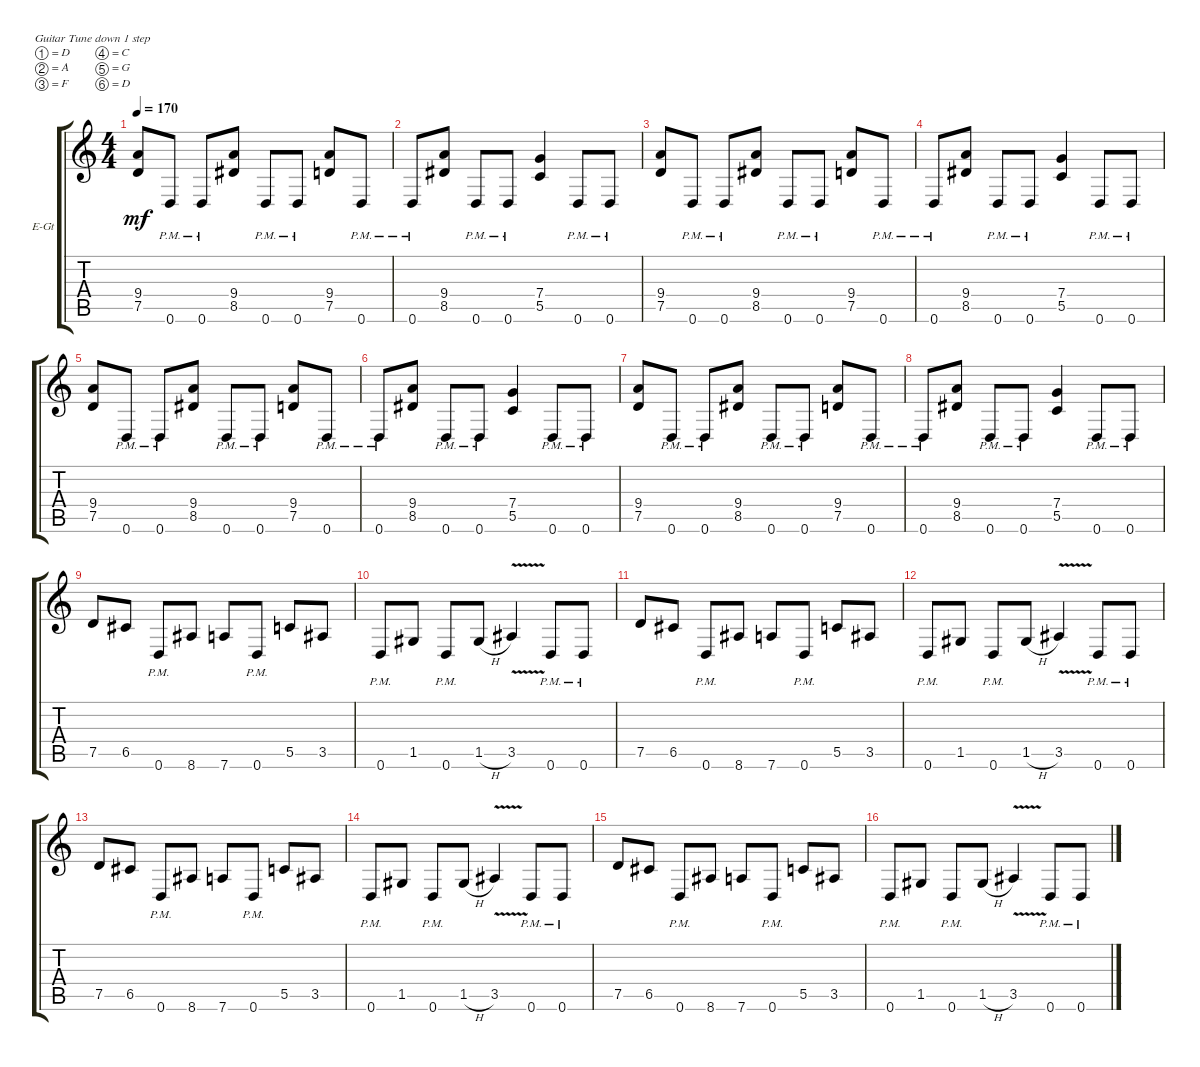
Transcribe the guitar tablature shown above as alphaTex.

\defaultSystemsLayout 4
\bracketExtendMode groupsimilarinstruments
\firstSystemTrackNameOrientation horizontal
\otherSystemsTrackNameOrientation horizontal
\track ("Electric Guitar" "E-Gt") {instrument distortionguitar}
\staff {score tabs}
\tuning (D4 A3 F3 C3 G2 D2)
\ts (4 4)
\tempo 170
\clef g2
\ks c
(7.5 9.4).8{dy mf instrument distortionguitar} 0.6{pm}.8 0.6{pm}.8 (8.5 9.4).8 0.6{pm}.8 0.6{pm}.8 (7.5 9.4).8 0.6{pm}.8 |
0.6{pm}.8 (8.5 9.4).8 0.6{pm}.8 0.6{pm}.8 (5.5 7.4).4 0.6{pm}.8 0.6{pm}.8 |
(7.5 9.4).8 0.6{pm}.8 0.6{pm}.8 (8.5 9.4).8 0.6{pm}.8 0.6{pm}.8 (7.5 9.4).8 0.6{pm}.8 |
0.6{pm}.8 (8.5 9.4).8 0.6{pm}.8 0.6{pm}.8 (5.5 7.4).4 0.6{pm}.8 0.6{pm}.8 |
(7.5 9.4).8 0.6{pm}.8 0.6{pm}.8 (8.5 9.4).8 0.6{pm}.8 0.6{pm}.8 (7.5 9.4).8 0.6{pm}.8 |
0.6{pm}.8 (8.5 9.4).8 0.6{pm}.8 0.6{pm}.8 (5.5 7.4).4 0.6{pm}.8 0.6{pm}.8 |
(7.5 9.4).8 0.6{pm}.8 0.6{pm}.8 (8.5 9.4).8 0.6{pm}.8 0.6{pm}.8 (7.5 9.4).8 0.6{pm}.8 |
0.6{pm}.8 (8.5 9.4).8 0.6{pm}.8 0.6{pm}.8 (5.5 7.4).4 0.6{pm}.8 0.6{pm}.8 |
7.5.8 6.5.8 0.6{pm}.8 8.6.8 7.6.8 0.6{pm}.8 5.5.8 3.5.8 |
0.6{pm}.8 1.5.8 0.6{pm}.8 1.5{h}.8 3.5{v}.4 0.6{pm}.8 0.6{pm}.8 |
7.5.8 6.5.8 0.6{pm}.8 8.6.8 7.6.8 0.6{pm}.8 5.5.8 3.5.8 |
0.6{pm}.8 1.5.8 0.6{pm}.8 1.5{h}.8 3.5{v}.4 0.6{pm}.8 0.6{pm}.8 |
7.5.8 6.5.8 0.6{pm}.8 8.6.8 7.6.8 0.6{pm}.8 5.5.8 3.5.8 |
0.6{pm}.8 1.5.8 0.6{pm}.8 1.5{h}.8 3.5{v}.4 0.6{pm}.8 0.6{pm}.8 |
7.5.8 6.5.8 0.6{pm}.8 8.6.8 7.6.8 0.6{pm}.8 5.5.8 3.5.8 |
0.6{pm}.8 1.5.8 0.6{pm}.8 1.5{h}.8 3.5{v}.4 0.6{pm}.8 0.6{pm}.8
